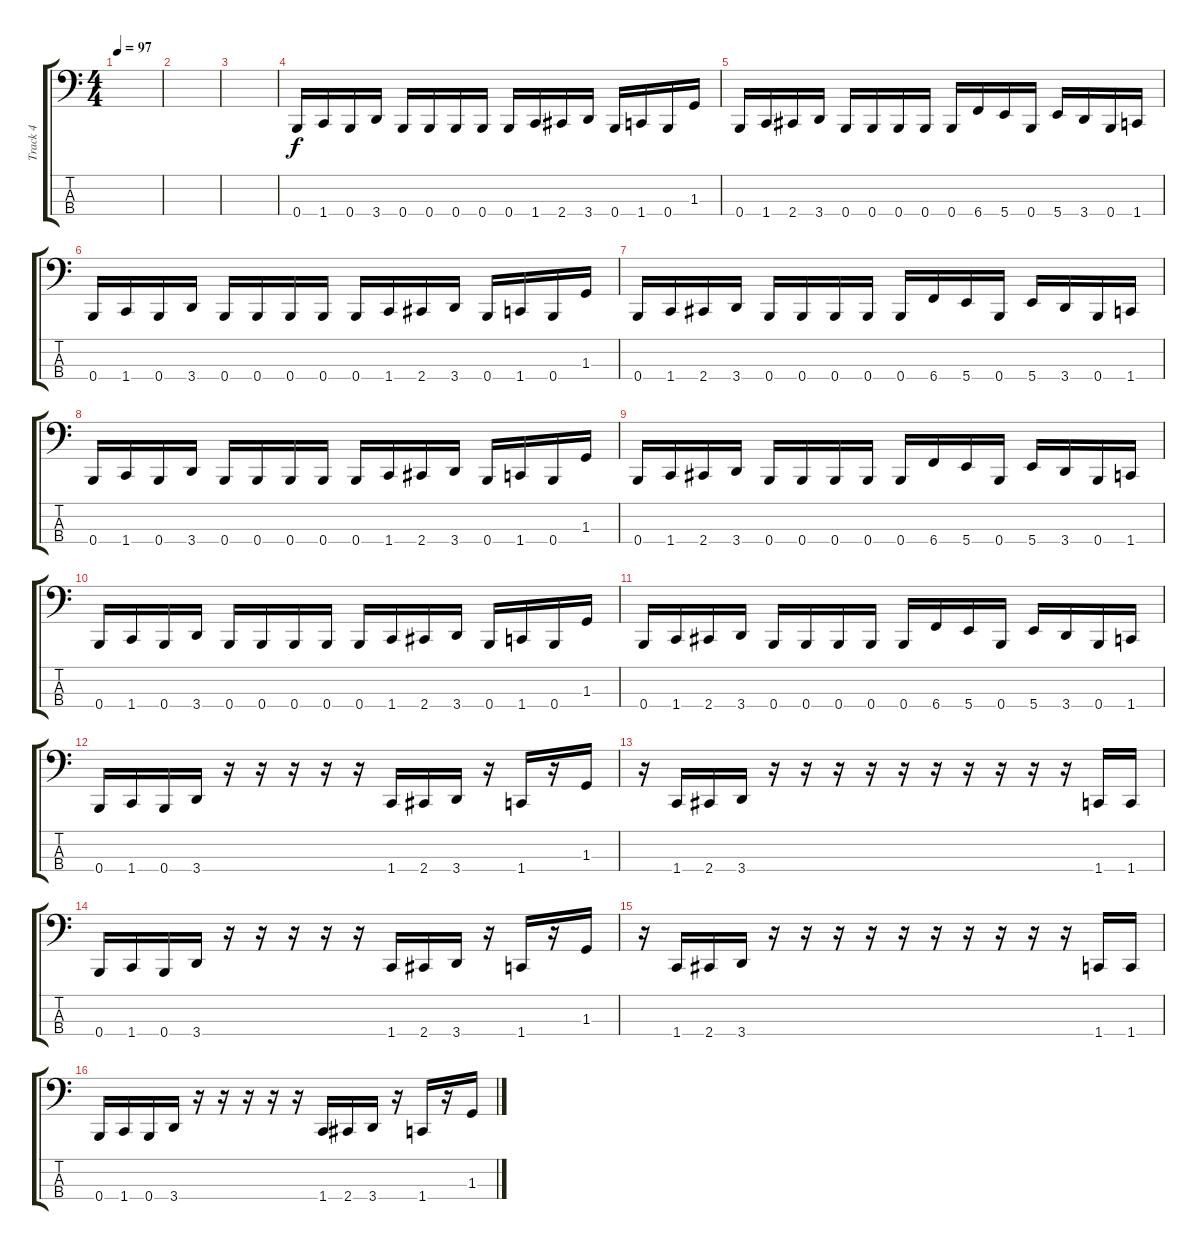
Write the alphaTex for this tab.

\track ("Track 4" "Track 4") {instrument overdrivenguitar}
\staff {score tabs}
\tuning (E2 B1 Gb1 B0) {hide}
\ts (4 4)
\tempo 97
\clef f4
\ks c
|
|
|
0.4.16 1.4.16 0.4.16 3.4.16 0.4.16 0.4.16 0.4.16 0.4.16 0.4.16 1.4.16 2.4.16 3.4.16 0.4.16 1.4.16 0.4.16 1.3.16 |
0.4.16 1.4.16 2.4.16 3.4.16 0.4.16 0.4.16 0.4.16 0.4.16 0.4.16 6.4.16 5.4.16 0.4.16 5.4.16 3.4.16 0.4.16 1.4.16 |
0.4.16 1.4.16 0.4.16 3.4.16 0.4.16 0.4.16 0.4.16 0.4.16 0.4.16 1.4.16 2.4.16 3.4.16 0.4.16 1.4.16 0.4.16 1.3.16 |
0.4.16 1.4.16 2.4.16 3.4.16 0.4.16 0.4.16 0.4.16 0.4.16 0.4.16 6.4.16 5.4.16 0.4.16 5.4.16 3.4.16 0.4.16 1.4.16 |
0.4.16 1.4.16 0.4.16 3.4.16 0.4.16 0.4.16 0.4.16 0.4.16 0.4.16 1.4.16 2.4.16 3.4.16 0.4.16 1.4.16 0.4.16 1.3.16 |
0.4.16 1.4.16 2.4.16 3.4.16 0.4.16 0.4.16 0.4.16 0.4.16 0.4.16 6.4.16 5.4.16 0.4.16 5.4.16 3.4.16 0.4.16 1.4.16 |
0.4.16 1.4.16 0.4.16 3.4.16 0.4.16 0.4.16 0.4.16 0.4.16 0.4.16 1.4.16 2.4.16 3.4.16 0.4.16 1.4.16 0.4.16 1.3.16 |
0.4.16 1.4.16 2.4.16 3.4.16 0.4.16 0.4.16 0.4.16 0.4.16 0.4.16 6.4.16 5.4.16 0.4.16 5.4.16 3.4.16 0.4.16 1.4.16 |
0.4.16 1.4.16 0.4.16 3.4.16 r.16 r.16 r.16 r.16 r.16 1.4.16 2.4.16 3.4.16 r.16 1.4.16 r.16 1.3.16 |
r.16 1.4.16 2.4.16 3.4.16 r.16 r.16 r.16 r.16 r.16 r.16 r.16 r.16 r.16 r.16 1.4.16 1.4.16 |
0.4.16 1.4.16 0.4.16 3.4.16 r.16 r.16 r.16 r.16 r.16 1.4.16 2.4.16 3.4.16 r.16 1.4.16 r.16 1.3.16 |
r.16 1.4.16 2.4.16 3.4.16 r.16 r.16 r.16 r.16 r.16 r.16 r.16 r.16 r.16 r.16 1.4.16 1.4.16 |
0.4.16 1.4.16 0.4.16 3.4.16 r.16 r.16 r.16 r.16 r.16 1.4.16 2.4.16 3.4.16 r.16 1.4.16 r.16 1.3.16
